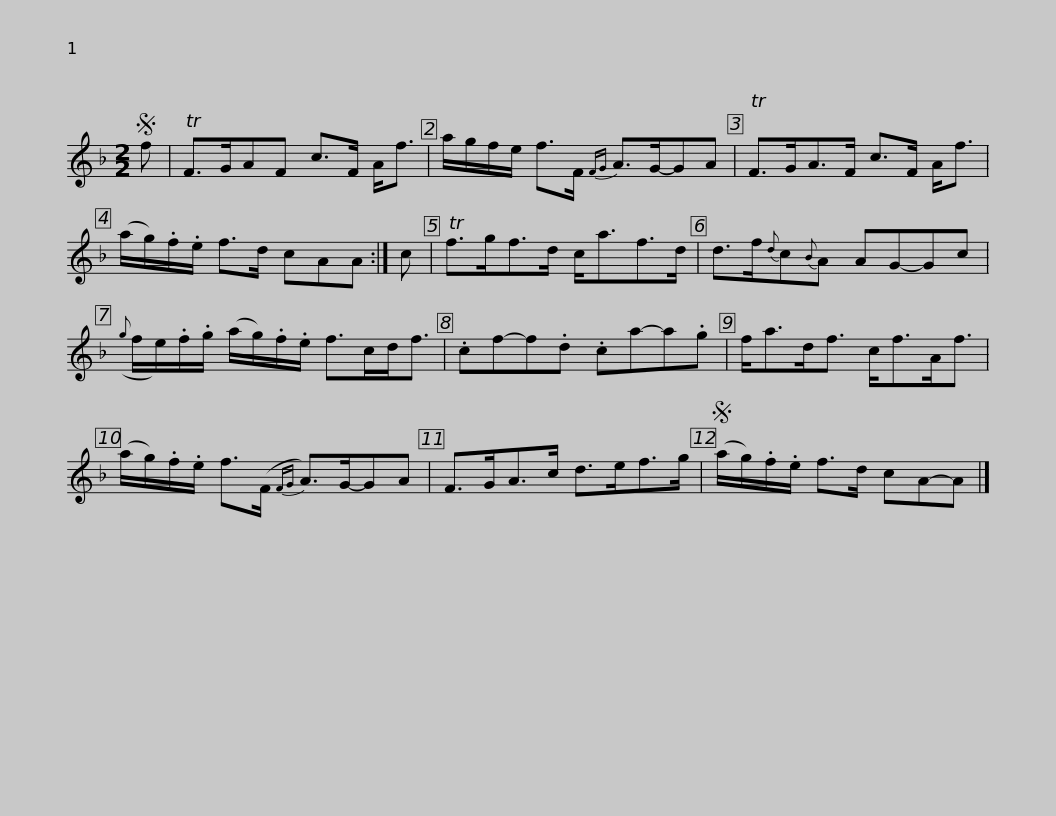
X:1
L:1/8
M:2/2
I:linebreak $
K:F
V:1 treble
V:1
S f | TF>GAF c>F A<f | a/g/f/e/ f>F{FG} A>G-GA | TF>GA>F c>F A<f | (a/g/).f/.e/ f>d cAA :| %5
 c |$ Tf>gf>d c<af>d | d>f{d}c{B}A AG-Gc |({g} f/e/).f/.g/ (a/g/).f/.e/ f>cd<f | .cf-f.d .ca-a.g |$ %10
 f<ad<f c<fA<f | (a/g/).f/.e/ f>(F{FG} A>)G-GA | F>GA>c d>ef>g |S (a/g/).f/.e/ f>d cA-A |] %14
